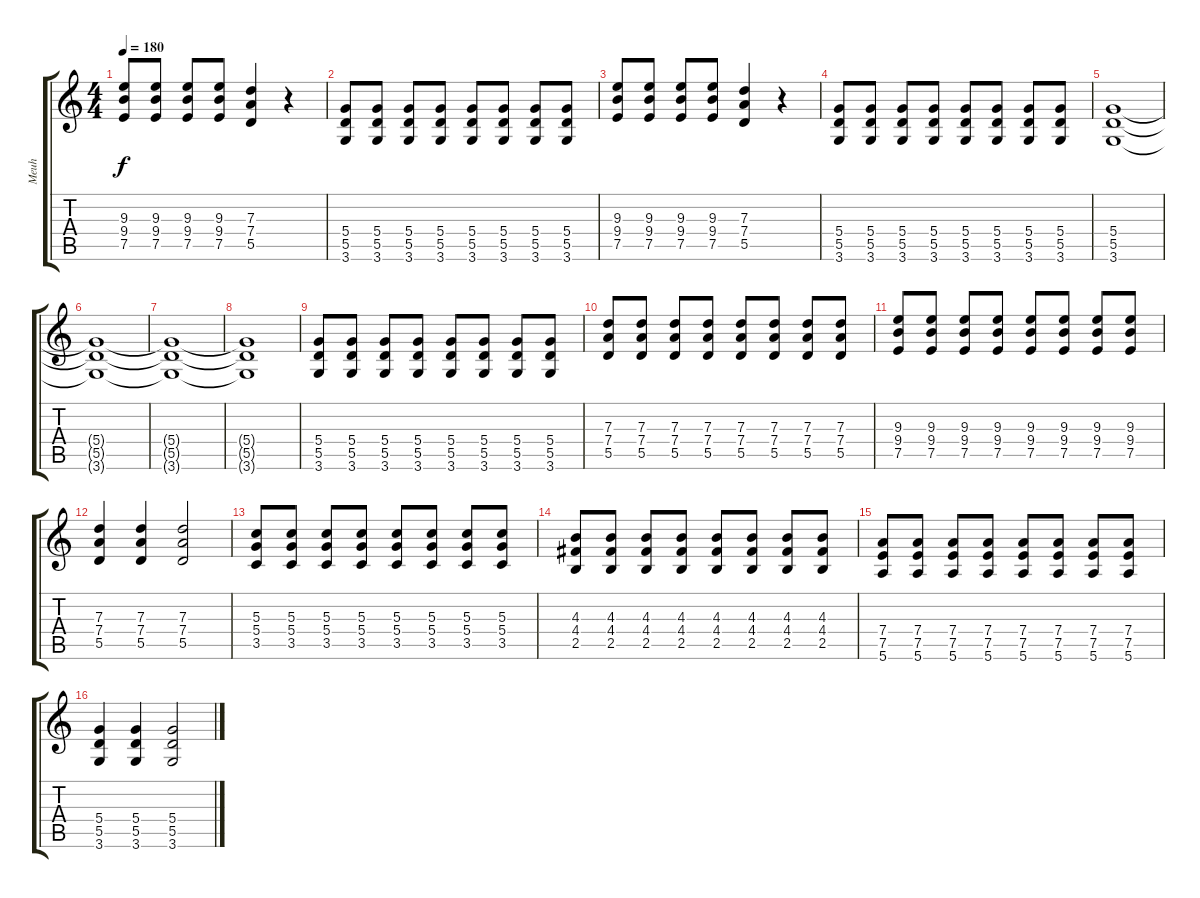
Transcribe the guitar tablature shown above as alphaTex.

\track ("Meuh" "Meuh") {instrument distortionguitar}
\staff {score tabs}
\tuning (E4 B3 G3 D3 A2 E2) {hide}
\ts (4 4)
\tempo 180
\clef g2
\ks c
(9.3 9.4 7.5).8{dy f} (9.3 9.4 7.5).8 (9.3 9.4 7.5).8 (9.3 9.4 7.5).8 (7.3 7.4 5.5).4 r.4 |
(5.4 5.5 3.6).8 (5.4 5.5 3.6).8 (5.4 5.5 3.6).8 (5.4 5.5 3.6).8 (5.4 5.5 3.6).8 (5.4 5.5 3.6).8 (5.4 5.5 3.6).8 (5.4 5.5 3.6).8 |
(9.3 9.4 7.5).8 (9.3 9.4 7.5).8 (9.3 9.4 7.5).8 (9.3 9.4 7.5).8 (7.3 7.4 5.5).4 r.4 |
(5.4 5.5 3.6).8 (5.4 5.5 3.6).8 (5.4 5.5 3.6).8 (5.4 5.5 3.6).8 (5.4 5.5 3.6).8 (5.4 5.5 3.6).8 (5.4 5.5 3.6).8 (5.4 5.5 3.6).8 |
(5.4 5.5 3.6).1 |
(5.4{t} 5.5{t} 3.6{t}).1 |
(5.4{t} 5.5{t} 3.6{t}).1 |
(5.4{t} 5.5{t} 3.6{t}).1 |
(5.4 5.5 3.6).8 (5.4 5.5 3.6).8 (5.4 5.5 3.6).8 (5.4 5.5 3.6).8 (5.4 5.5 3.6).8 (5.4 5.5 3.6).8 (5.4 5.5 3.6).8 (5.4 5.5 3.6).8 |
(7.3 7.4 5.5).8 (7.3 7.4 5.5).8 (7.3 7.4 5.5).8 (7.3 7.4 5.5).8 (7.3 7.4 5.5).8 (7.3 7.4 5.5).8 (7.3 7.4 5.5).8 (7.3 7.4 5.5).8 |
(9.3 9.4 7.5).8 (9.3 9.4 7.5).8 (9.3 9.4 7.5).8 (9.3 9.4 7.5).8 (9.3 9.4 7.5).8 (9.3 9.4 7.5).8 (9.3 9.4 7.5).8 (9.3 9.4 7.5).8 |
(7.3 7.4 5.5).4 (7.3 7.4 5.5).4 (7.3 7.4 5.5).2 |
(5.3 5.4 3.5).8 (5.3 5.4 3.5).8 (5.3 5.4 3.5).8 (5.3 5.4 3.5).8 (5.3 5.4 3.5).8 (5.3 5.4 3.5).8 (5.3 5.4 3.5).8 (5.3 5.4 3.5).8 |
(4.3 4.4 2.5).8 (4.3 4.4 2.5).8 (4.3 4.4 2.5).8 (4.3 4.4 2.5).8 (4.3 4.4 2.5).8 (4.3 4.4 2.5).8 (4.3 4.4 2.5).8 (4.3 4.4 2.5).8 |
(7.4 7.5 5.6).8 (7.4 7.5 5.6).8 (7.4 7.5 5.6).8 (7.4 7.5 5.6).8 (7.4 7.5 5.6).8 (7.4 7.5 5.6).8 (7.4 7.5 5.6).8 (7.4 7.5 5.6).8 |
(5.4 5.5 3.6).4 (5.4 5.5 3.6).4 (5.4 5.5 3.6).2
